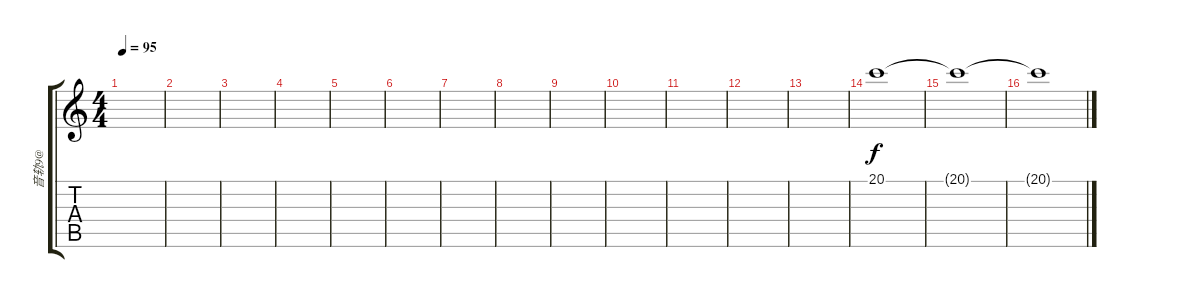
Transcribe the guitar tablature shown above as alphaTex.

\track ("音轨9@" "音轨9@") {instrument stringensemble2}
\staff {score tabs}
\tuning (E4 B3 G3 D3 A2 E2) {hide}
\ts (4 4)
\tempo 95
\clef g2
\ks c
|
|
|
|
|
|
|
|
|
|
|
|
|
20.1.1{txt ""} |
20.1{t}.1 |
20.1{t}.1
